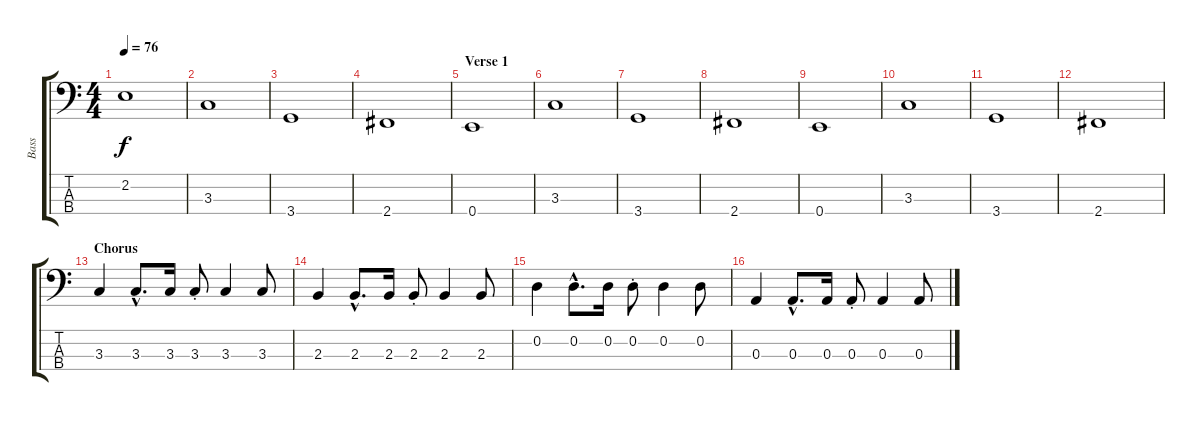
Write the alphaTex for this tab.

\track ("Bass" "Bass") {instrument electricbassfinger}
\staff {score tabs}
\tuning (G2 D2 A1 E1) {hide}
\ts (4 4)
\tempo 76
\clef f4
\ks c
2.2.1{dy f instrument electricbassfinger} |
3.3.1 |
3.4.1 |
2.4.1 |
\section ("" "Verse 1")
0.4.1 |
3.3.1 |
3.4.1 |
2.4.1 |
0.4.1 |
3.3.1 |
3.4.1 |
2.4.1 |
\section ("" "Chorus")
3.3.4 3.3{hac}.8{d} 3.3.16 3.3{st}.8 3.3.4 3.3.8 |
2.3.4 2.3{hac}.8{d} 2.3.16 2.3{st}.8 2.3.4 2.3.8 |
0.2.4 0.2{hac}.8{d} 0.2.16 0.2{st}.8 0.2.4 0.2.8 |
0.3.4 0.3{hac}.8{d} 0.3.16 0.3{st}.8 0.3.4 0.3.8
